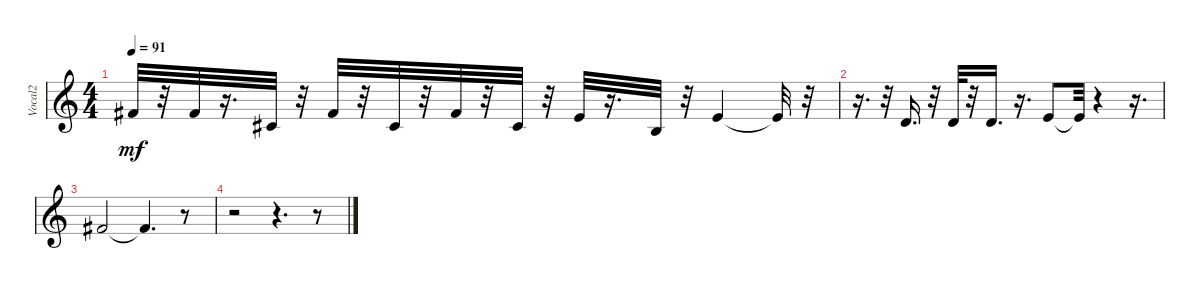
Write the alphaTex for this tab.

\track ("Vocal2" "Vocal2") {instrument choiraahs}
\staff {score}
\tuning (E4 B3 G3 D3 A2 E2 B1) {hide}
\ts (4 4)
\tempo 91
\clef g2
\ks c
2.1.32{dy mf} r.32 2.1.32 r.16{d} 2.2.32 r.32 2.1.32 r.32 2.2.32 r.32 2.1.32 r.32 2.2.32 r.32 0.1.32 r.16{d} 0.2.32 r.32 0.1.4 0.1{t}.32 r.32 |
r.16{d} r.32 3.2.16{d} r.32 3.2.32 r.32 3.2.16{d} r.16{d} 0.1.8 0.1{t}.32 r.4 r.16{d} |
2.1.2 2.1{t}.4{d} r.8 |
r.2 r.4{d} r.8
